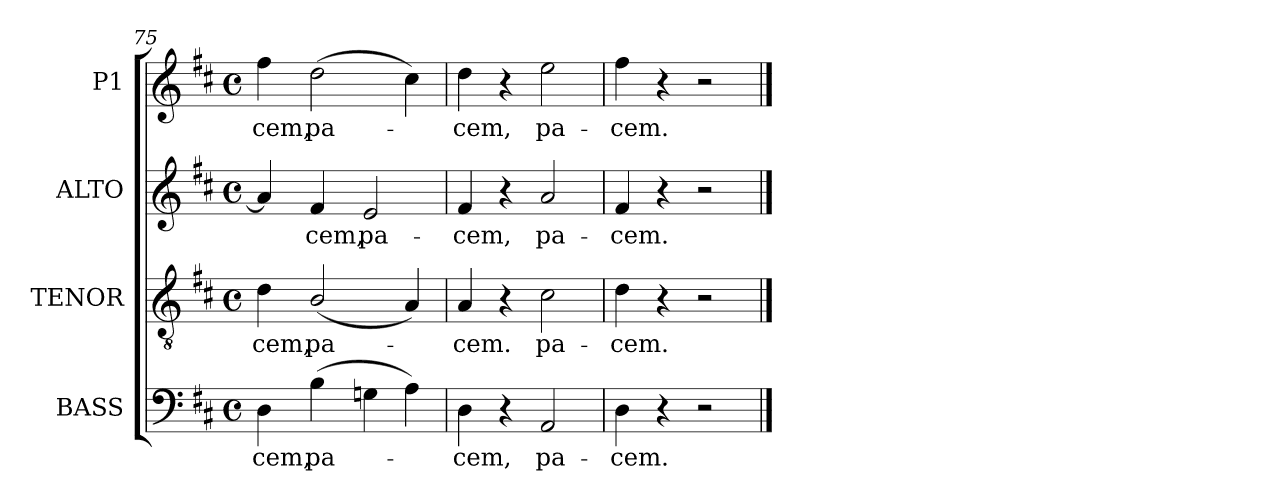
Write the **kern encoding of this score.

**kern	**text	**kern	**text	**kern	**text	**kern	**text
*part4	*part4	*part3	*part3	*part2	*part2	*part1	*part1
*staff4	*staff4	*staff3	*staff3	*staff2	*staff2	*staff1	*staff1
*I"BASS	*	*I"TENOR	*	*I"ALTO	*	*I"P1	*
*clefF4	*	*clefGv2	*	*clefG2	*	*clefG2	*
*	*	*ITrd7c12	*	*	*	*	*
*k[f#c#]	*	*k[f#c#]	*	*k[f#c#]	*	*k[f#c#]	*
*D:	*	*D:	*	*D:	*	*D:	*
*M4/4	*	*M4/4	*	*M4/4	*	*M4/4	*
*met(c)	*	*met(c)	*	*met(c)	*	*met(c)	*
=75	=75	=75	=75	=75	=75	=75	=75
!	!LO:LY:b:color=#000000	!	!	!	!	!	!
!	!	!	!LO:LY:b:color=#000000	!	!	!	!
!	!	!	!	!	!	!	!LO:LY:b:color=#000000
4Di\	-cem,	4Di\	-cem,	4ai/]	.	4ff#i\	-cem,
!	!LO:LY:b:color=#000000	!	!	!	!	!	!
!	!	!	!LO:LY:b:color=#000000	!	!	!	!
!	!	!	!	!	!LO:LY:b:color=#000000	!	!
!	!	!	!	!	!	!	!LO:LY:b:color=#000000
(4Bi\	pa-	(2BBi/	pa-	4f#i/	-cem,	(2ddi\	pa-
!	!	!	!	!	!LO:LY:b:color=#000000	!	!
4Gni\	.	.	.	2ei/	pa-	.	.
4Ai\)	.	4AAi/)	.	.	.	4cc#i\)	.
=76	=76	=76	=76	=76	=76	=76	=76
!	!LO:LY:b:color=#000000	!	!	!	!	!	!
!	!	!	!LO:LY:b:color=#000000	!	!	!	!
!	!	!	!	!	!LO:LY:b:color=#000000	!	!
!	!	!	!	!	!	!	!LO:LY:b:color=#000000
4Di\	-cem,	4AAi/	-cem.	4f#i/	-cem,	4ddi\	-cem,
4r	.	4r	.	4r	.	4r	.
!	!LO:LY:b:color=#000000	!	!	!	!	!	!
!	!	!	!LO:LY:b:color=#000000	!	!	!	!
!	!	!	!	!	!LO:LY:b:color=#000000	!	!
!	!	!	!	!	!	!	!LO:LY:b:color=#000000
2AAi/	pa-	2C#i\	pa-	2ai/	pa-	2eei\	pa-
=77	=77	=77	=77	=77	=77	=77	=77
!	!LO:LY:b:color=#000000	!	!	!	!	!	!
!	!	!	!LO:LY:b:color=#000000	!	!	!	!
!	!	!	!	!	!LO:LY:b:color=#000000	!	!
!	!	!	!	!	!	!	!LO:LY:b:color=#000000
4Di\	-cem.	4Di\	-cem.	4f#i/	-cem.	4ff#i\	-cem.
4r	.	4r	.	4r	.	4r	.
2r	.	2r	.	2r	.	2r	.
==	==	==	==	==	==	==	==
*-	*-	*-	*-	*-	*-	*-	*-
